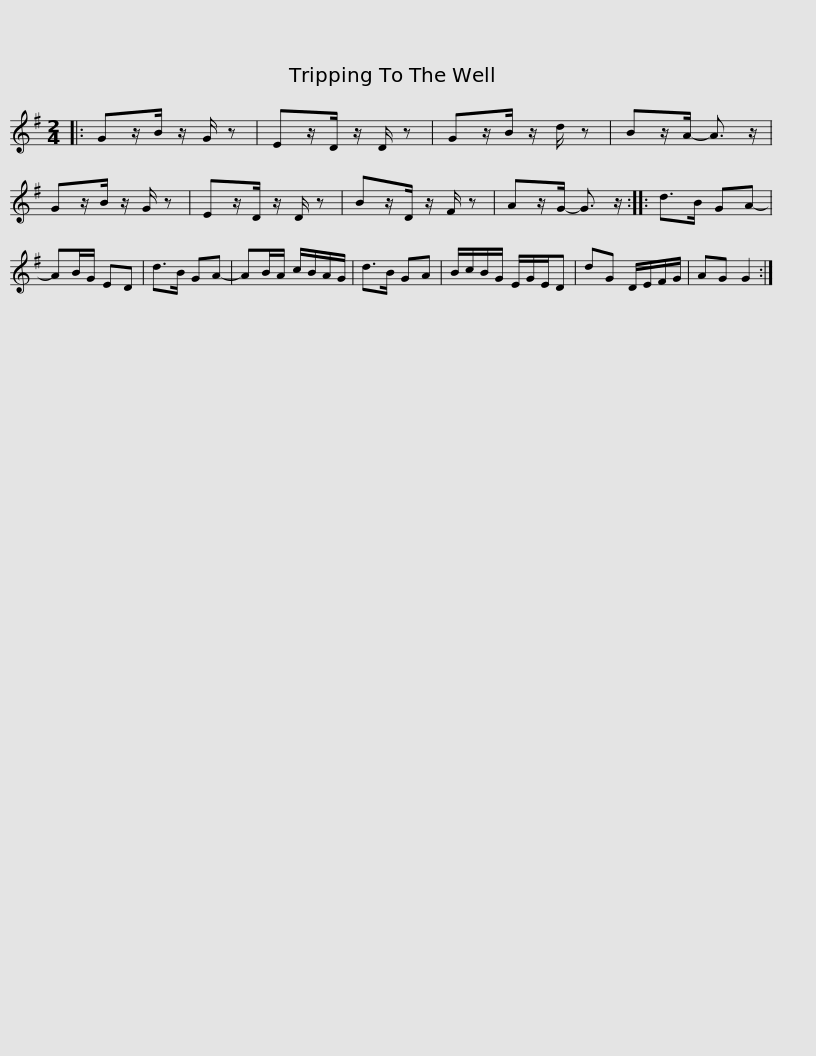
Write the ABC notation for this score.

X:1
L:1/8
M:2/4
I:linebreak $
K:G
V:1 treble
V:1
|: Gz/B/ z/ G/ z | Ez/D/ z/ D/ z | Gz/B/ z/ d/ z | Bz/A/- A3/2 z/ | Gz/B/ z/ G/ z | %5
 Ez/D/ z/ D/ z | Bz/D/ z/ F/ z |$ Az/G/- G3/2 z/ :: d>B GA- | AB/G/ ED | %10
 d>B GA- | AB/A/ c/B/A/G/ | d>B GA | B/c/B/G/ E/G/E/D | dG D/E/F/G/ |$ %15
 AG G2 :| %16
